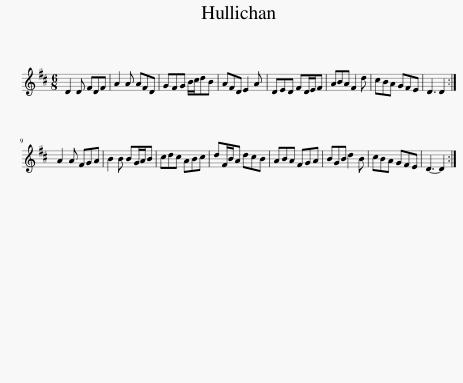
X:1
L:1/8
M:6/8
I:linebreak $
K:D
V:1 treble
V:1
 D2 D FDF | A2 A AFD | GFG B/c/dB | AFD E2 A | DED FD/E/F | %5
 ABA F2 d | cBA GFE | D3 D2 :|$ A2 A FGA | B2 B BG/A/B | %10
 cdc ABc | dF/B/A dcB | ABA FGA | BGB d2 B | cBA GFE | %15
 D3- D2 :| %16
